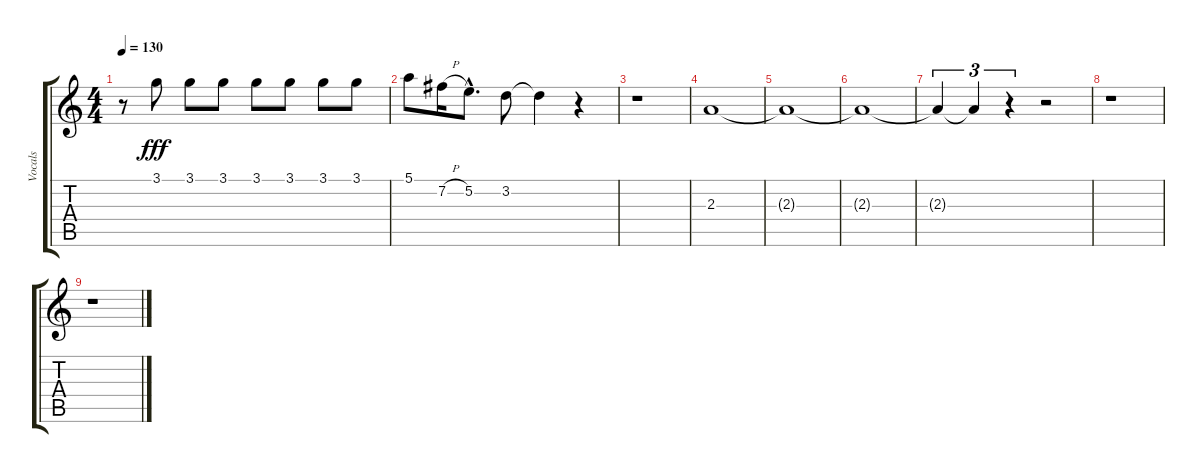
\track ("Vocals" "Vocals") {instrument acousticguitarnylon}
\staff {score tabs}
\tuning (E4 B3 G3 D3 A2 E2) {hide}
\ts (4 4)
\tempo 130
\clef g2
\ks c
r.8{dy fff} 3.1.8{txt " "} 3.1.8 3.1.8 3.1.8 3.1.8 3.1.8 3.1.8 |
5.1.8{txt " "} 7.2{h}.16{txt " "} 5.2{hac}.8{d} 3.2.8{txt " "} 3.2{t}.4 r.4 |
r.1 |
2.3.1{txt " "} |
2.3{t}.1 |
2.3{t}.1 |
2.3{t}.4{tu (3 2) volume 16 instrument electricguitarjazz} 2.3{t}.4{tu (3 2)} r.4{tu (3 2)} r.2 |
r.1 |
r.1
